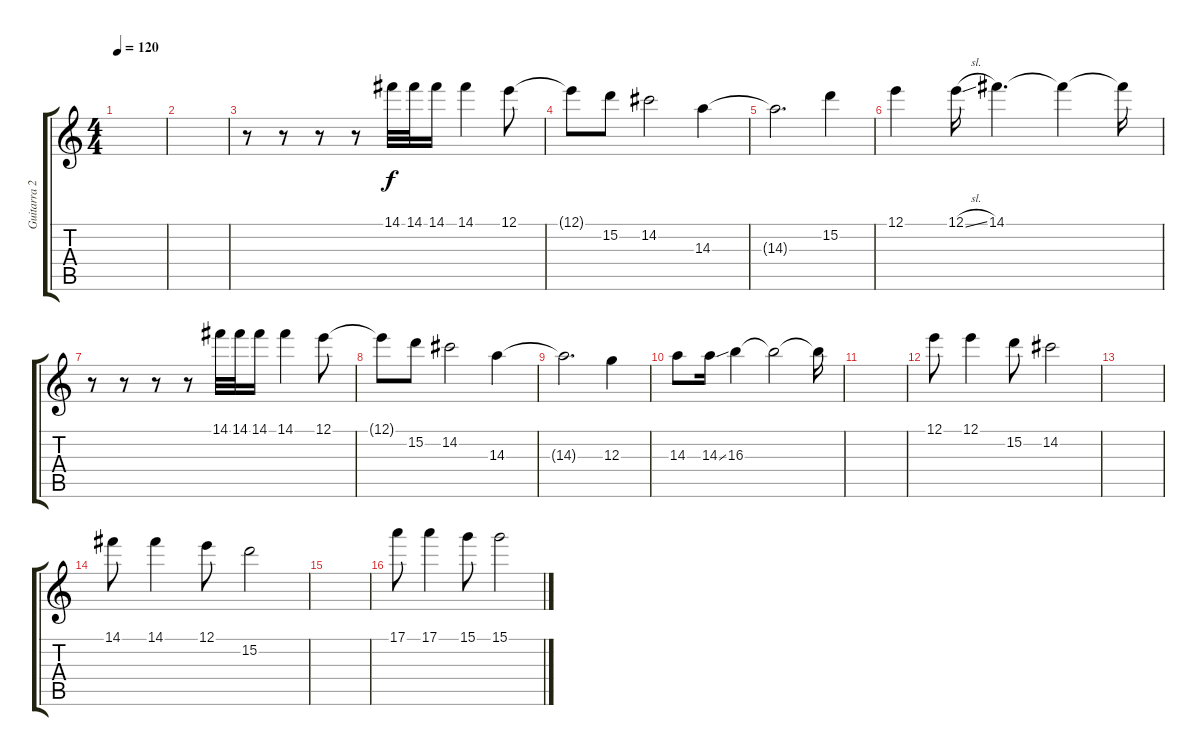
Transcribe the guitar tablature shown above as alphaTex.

\track ("Guitarra 2" "Guitarra 2") {instrument acousticguitarsteel}
\staff {score tabs}
\tuning (E4 B3 G3 D3 A2 E2) {hide}
\ts (4 4)
\tempo 120
\clef g2
\ks c
|
|
r.8 r.8 r.8 r.8 14.1.32 14.1.32 14.1.16 14.1.4 12.1.8 |
12.1{t}.8 15.2.8 14.2.2 14.3.4 |
14.3{t}.2{d} 15.2.4 |
12.1.4 12.1{sl}.16 14.1.4{d} 14.1{t}.4 14.1{t}.16 |
r.8 r.8 r.8 r.8 14.1.32 14.1.32 14.1.16 14.1.4 12.1.8 |
12.1{t}.8 15.2.8 14.2.2 14.3.4 |
14.3{t}.2{d} 12.3.4 |
14.3.8 14.3{ss}.16 16.3.4 16.3{t}.2 16.3{t}.16 |
|
12.1.8 12.1.4 15.2.8 14.2.2 |
|
14.1.8 14.1.4 12.1.8 15.2.2 |
|
17.1.8 17.1.4 15.1.8 15.1.2
